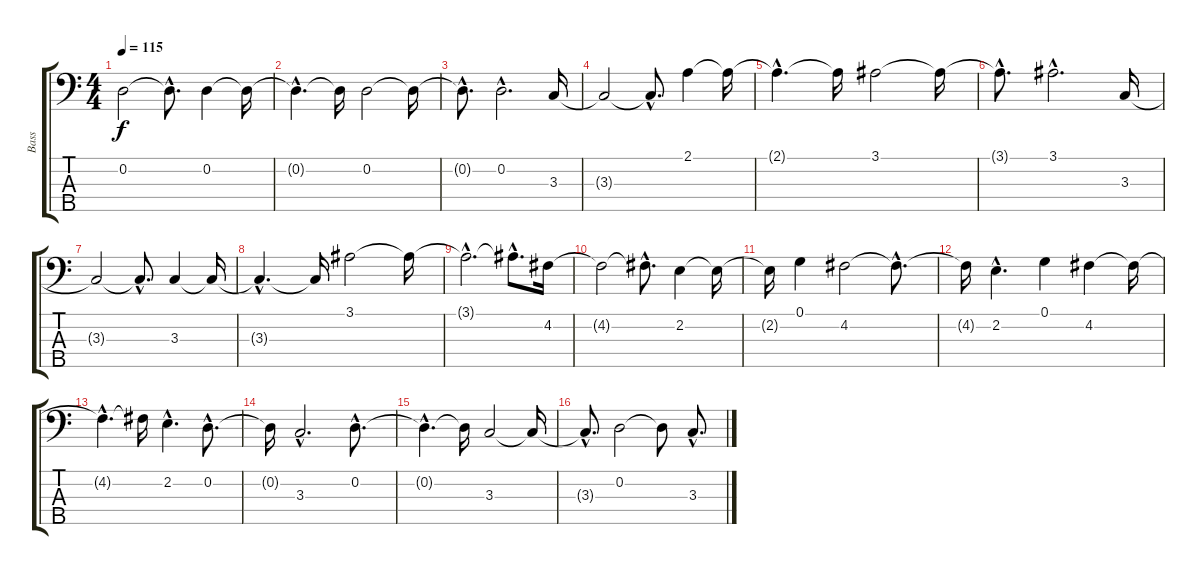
\track ("Bass" "Bass") {instrument electricbassfinger}
\staff {score tabs}
\tuning (G2 D2 A1 E1 B0) {hide}
\ts (4 4)
\tempo 115
\clef f4
\ks c
0.2{t}.2{dy f} 0.2{hac t}.8{d} 0.2.4 0.2{t}.16 |
0.2{hac t}.4{d} 0.2{t}.16 0.2.2 0.2{t}.16 |
0.2{hac t}.8{d} 0.2{hac}.2{d} 3.3.16 |
3.3{t}.2 3.3{hac t}.8{d} 2.1.4 2.1{t}.16 |
2.1{hac t}.4{d} 2.1{t}.16 3.1.2 3.1{t}.16 |
3.1{hac t}.8{d} 3.1{hac}.2{d} 3.3.16 |
3.3{t}.2 3.3{hac t}.8{d} 3.3.4 3.3{t}.16 |
3.3{hac t}.4{d} 3.3{t}.16 3.1.2 3.1{t}.16 |
3.1{hac t}.2{d} 3.1{hac t}.8{d} 4.2.16 |
4.2{t}.2 4.2{hac t}.8{d} 2.2.4 2.2{t}.16 |
2.2{t}.16 0.1.4 4.2.2 4.2{hac t}.8{d} |
4.2{t}.16 2.2{hac}.4{d} 0.1.4 4.2.4 4.2{t}.16 |
4.2{hac t}.4{d} 4.2{t}.16 2.2{hac}.4{d} 0.2{hac}.8{d} |
0.2{t}.16 3.3{hac}.2{d} 0.2{hac}.8{d} |
0.2{hac t}.4{d} 0.2{t}.16 3.3.2 3.3{t}.16 |
3.3{hac t}.8{d} 0.2.2 0.2{t}.8 3.3{hac}.8{d}
